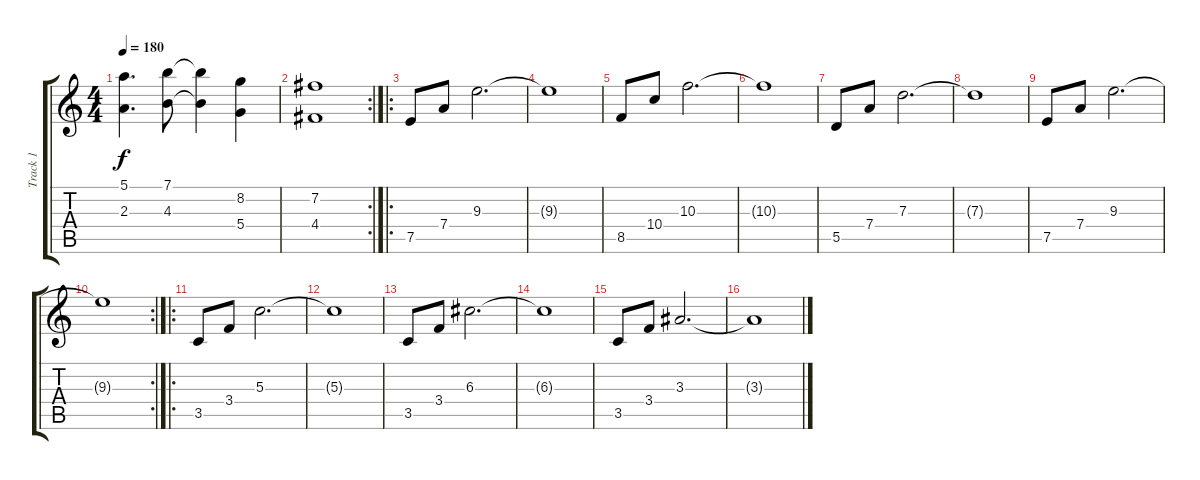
\track ("Track 1" "Track 1") {instrument electricguitarclean}
\staff {score tabs}
\tuning (E4 B3 G3 D3 A2 E2) {hide}
\ts (4 4)
\tempo 180
\clef g2
\ks c
(5.1 2.3).4{d dy f} (7.1 4.3).8 (7.1{t} 4.3{t}).4 (8.2 5.4).4 |
\rc 2
(7.2 4.4).1 |
\ro
7.5.8 7.4.8 9.3.2{d} |
9.3{t}.1 |
8.5.8 10.4.8 10.3.2{d} |
10.3{t}.1 |
5.5.8 7.4.8 7.3.2{d} |
7.3{t}.1 |
7.5.8 7.4.8 9.3.2{d} |
\rc 2
9.3{t}.1 |
\ro
3.5.8 3.4.8 5.3.2{d} |
5.3{t}.1 |
3.5.8 3.4.8 6.3.2{d} |
6.3{t}.1 |
3.5.8 3.4.8 3.3.2{d} |
3.3{t}.1
